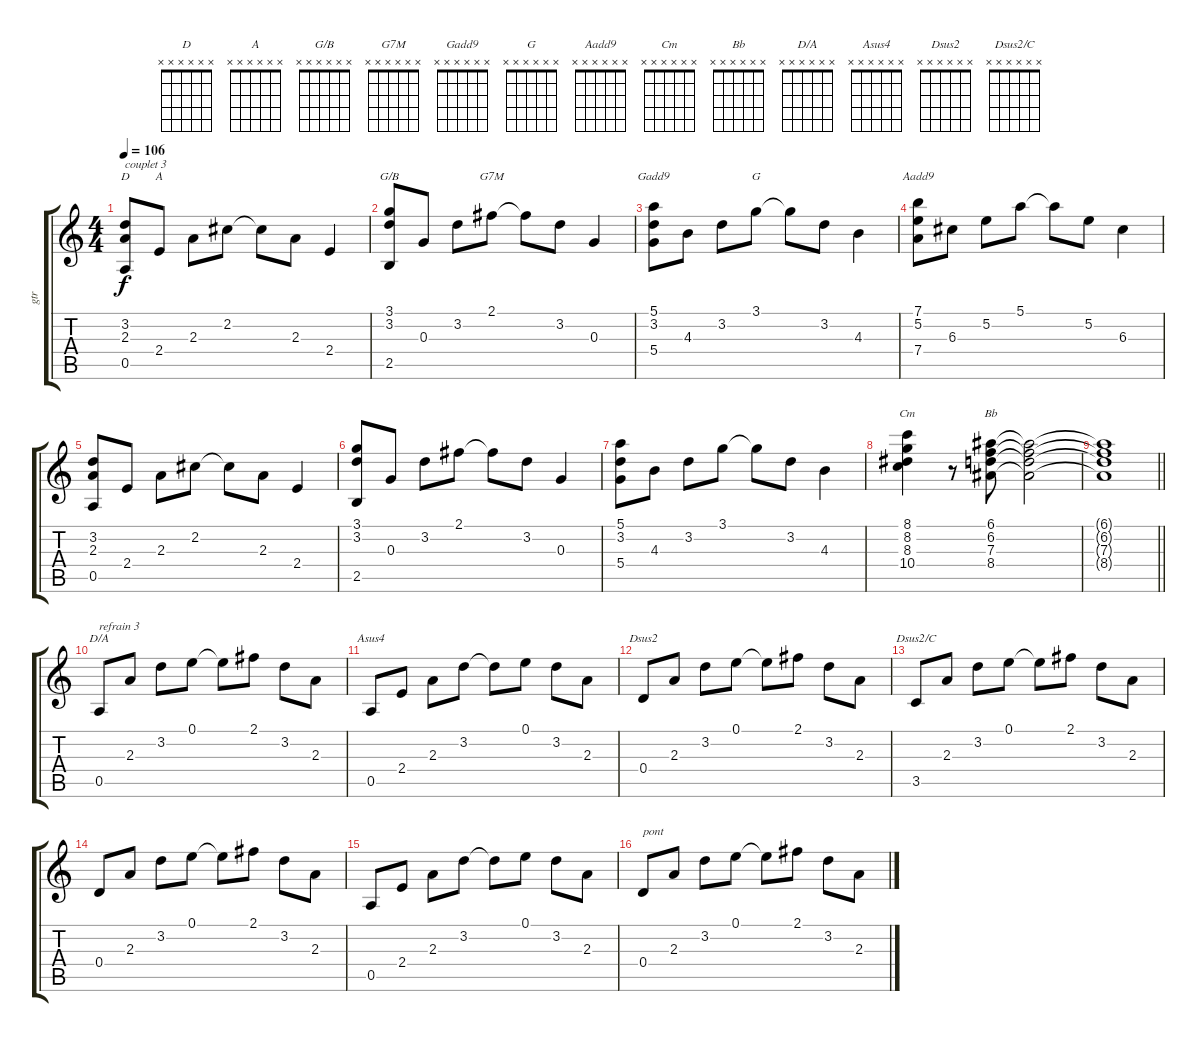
\track ("gtr" "gtr") {instrument acousticguitarnylon}
\staff {score tabs}
\tuning (E4 B3 G3 D3 A2 E2) {hide}
\chord ("D" x x x x x x)
\chord ("A" x x x x x x)
\chord ("G/B" x x x x x x)
\chord ("G7M" x x x x x x)
\chord ("Gadd9" x x x x x x)
\chord ("G" x x x x x x)
\chord ("Aadd9" x x x x x x)
\chord ("Cm" x x x x x x)
\chord ("Bb" x x x x x x)
\chord ("D/A" x x x x x x)
\chord ("Asus4" x x x x x x)
\chord ("Dsus2" x x x x x x)
\chord ("Dsus2/C" x x x x x x)
\ts (4 4)
\tempo 106
\clef g2
\ks c
(3.2 2.3 0.5).8{ch "D" txt "couplet 3" dy f} 2.4.8{ch "A"} 2.3.8 2.2.8 2.2{t}.8 2.3.8 2.4.4 |
(3.1 3.2 2.5).8{ch "G/B"} 0.3.8 3.2.8 2.1.8{ch "G7M"} 2.1{t}.8 3.2.8 0.3.4 |
(5.1 3.2 5.4).8{ch "Gadd9"} 4.3.8 3.2.8 3.1.8{ch "G"} 3.1{t}.8 3.2.8 4.3.4 |
(7.1 5.2 7.4).8{ch "Aadd9"} 6.3.8 5.2.8 5.1.8 5.1{t}.8 5.2.8 6.3.4 |
(3.2 2.3 0.5).8 2.4.8 2.3.8 2.2.8 2.2{t}.8 2.3.8 2.4.4 |
(3.1 3.2 2.5).8 0.3.8 3.2.8 2.1.8 2.1{t}.8 3.2.8 0.3.4 |
(5.1 3.2 5.4).8 4.3.8 3.2.8 3.1.8 3.1{t}.8 3.2.8 4.3.4 |
(8.1 8.2 8.3 10.4).4{ch "Cm"} r.8 (6.1 6.2 7.3 8.4).8{ch "Bb"} (6.1{t} 6.2{t} 7.3{t} 8.4{t}).2 |
\barLineRight lightlight
(6.1{t} 6.2{t} 7.3{t} 8.4{t}).1 |
0.5.8{ch "D/A" txt "refrain 3"} 2.3.8 3.2.8 0.1.8 0.1{t}.8 2.1.8 3.2.8 2.3.8 |
0.5.8{ch "Asus4"} 2.4.8 2.3.8 3.2.8 3.2{t}.8 0.1.8 3.2.8 2.3.8 |
0.4.8{ch "Dsus2"} 2.3.8 3.2.8 0.1.8 0.1{t}.8 2.1.8 3.2.8 2.3.8 |
3.5.8{ch "Dsus2/C"} 2.3.8 3.2.8 0.1.8 0.1{t}.8 2.1.8 3.2.8 2.3.8 |
0.4.8 2.3.8 3.2.8 0.1.8 0.1{t}.8 2.1.8 3.2.8 2.3.8 |
0.5.8 2.4.8 2.3.8 3.2.8 3.2{t}.8 0.1.8 3.2.8 2.3.8 |
0.4.8{txt "pont"} 2.3.8 3.2.8 0.1.8 0.1{t}.8 2.1.8 3.2.8 2.3.8
